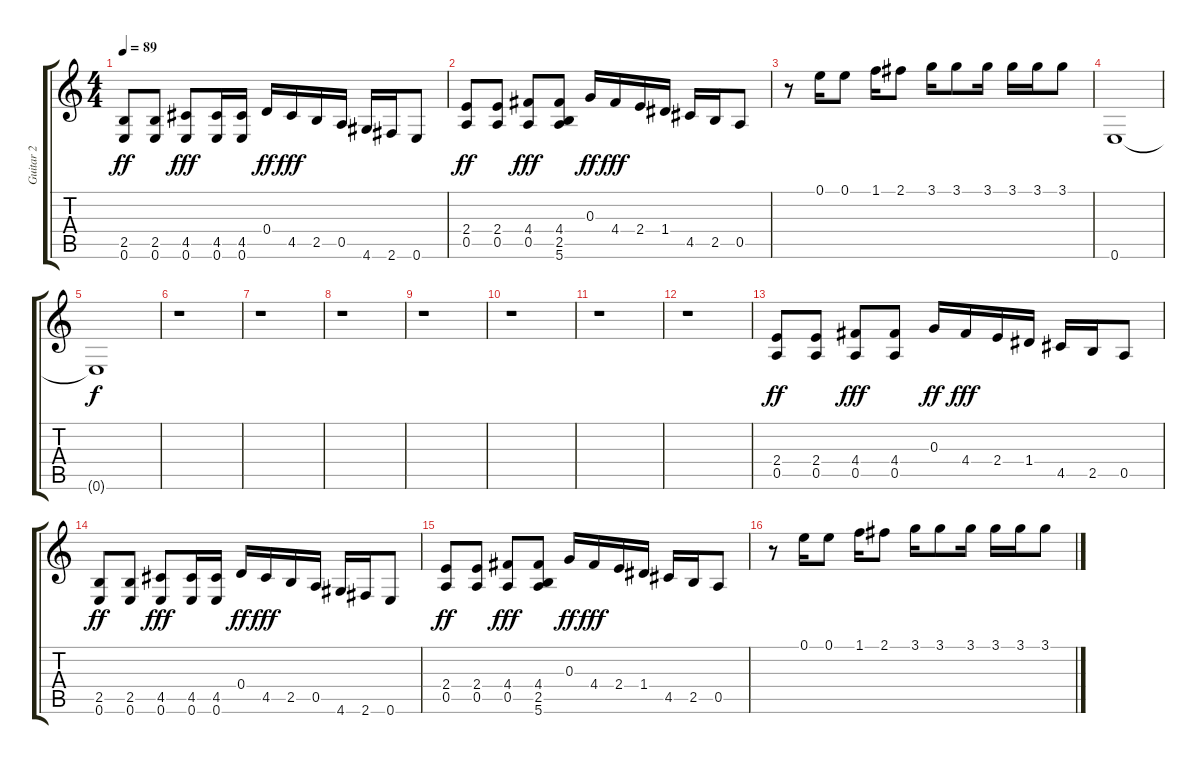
\track ("Guitar 2" "Guitar 2") {instrument distortionguitar}
\staff {score tabs}
\tuning (E4 B3 G3 D3 A2 E2) {hide}
\ts (4 4)
\tempo 89
\clef g2
\ks c
(2.5 0.6).8{dy ff} (2.5 0.6).8 (4.5 0.6).8{dy fff} (4.5 0.6).16 (4.5 0.6).16 0.4.16{dy ff} 4.5.16{dy fff} 2.5.16 0.5.16 4.6.16 2.6.16 0.6.8 |
(2.4 0.5).8{dy ff} (2.4 0.5).8 (4.4 0.5).8{dy fff} (4.4 2.5 5.6).8 0.3.16{dy ff} 4.4.16{dy fff} 2.4.16 1.4.16 4.5.16 2.5.16 0.5.8 |
r.8 0.1.16 0.1.8 1.1.16 2.1.8 3.1.16 3.1.8 3.1.16 3.1.16 3.1.16 3.1.8 |
0.6.1 |
0.6{t}.1{dy f} |
r.1 |
r.1 |
r.1 |
r.1 |
r.1 |
r.1 |
r.1 |
(2.4 0.5).8{dy ff} (2.4 0.5).8 (4.4 0.5).8{dy fff} (4.4 0.5).8 0.3.16{dy ff} 4.4.16{dy fff} 2.4.16 1.4.16 4.5.16 2.5.16 0.5.8 |
(2.5 0.6).8{dy ff} (2.5 0.6).8 (4.5 0.6).8{dy fff} (4.5 0.6).16 (4.5 0.6).16 0.4.16{dy ff} 4.5.16{dy fff} 2.5.16 0.5.16 4.6.16 2.6.16 0.6.8 |
(2.4 0.5).8{dy ff} (2.4 0.5).8 (4.4 0.5).8{dy fff} (4.4 2.5 5.6).8 0.3.16{dy ff} 4.4.16{dy fff} 2.4.16 1.4.16 4.5.16 2.5.16 0.5.8 |
r.8 0.1.16 0.1.8 1.1.16 2.1.8 3.1.16 3.1.8 3.1.16 3.1.16 3.1.16 3.1.8
